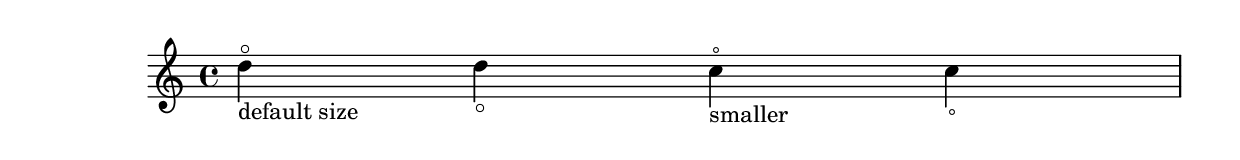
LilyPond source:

%% Do not edit this file; it is automatically
%% generated from LSR http://lsr.dsi.unimi.it
%% This file is in the public domain.
\version "2.13.16"

\header {
  lsrtags = "expressive-marks, unfretted-strings"

%% Translation of GIT committish: 5a7301fc350ffc3ab5bd3a2084c91666c9e9a549
  texidoces = "
Para hacer más pequeño el círculo de @code{\\flageolet} (armónico)
utilice la siguiente función de Scheme.

"
  doctitlees = "Cambiar el tamaño de la marca de \\flageolet"

%% Translation of GIT committish: 0a868be38a775ecb1ef935b079000cebbc64de40
  texidocde = "
Um den @code{\\flageolet}-Kreis kleiner zu machen, kann diese
Scheme-Funktion eingesetzt werden.

"
  doctitlede = "\\flageolet-Zeichen verkleinern"
%% Translation of GIT committish: 5b980ee07bba23d3633de1d371fb2926f164e295

  texidocfr = "
Il est possible de rapetisser le cercle d'un @code{\\flageolet} grâce
à une fonction Scheme.

"
  doctitlefr = "Modifier la taille d'un \\flageolet"


  texidoc = "
To make the @code{\\flageolet} circle smaller use the following Scheme
function.

"
  doctitle = "Changing \\flageolet mark size"
} % begin verbatim

smallFlageolet =
#(let ((m (make-articulation "flageolet")))
   (set! (ly:music-property m 'tweaks)
         (acons 'font-size -3
                (ly:music-property m 'tweaks)))
   m)

\layout { ragged-right = ##f }

\relative c'' {
  d4^\flageolet_\markup { default size } d_\flageolet
  c4^\smallFlageolet_\markup { smaller } c_\smallFlageolet
}

